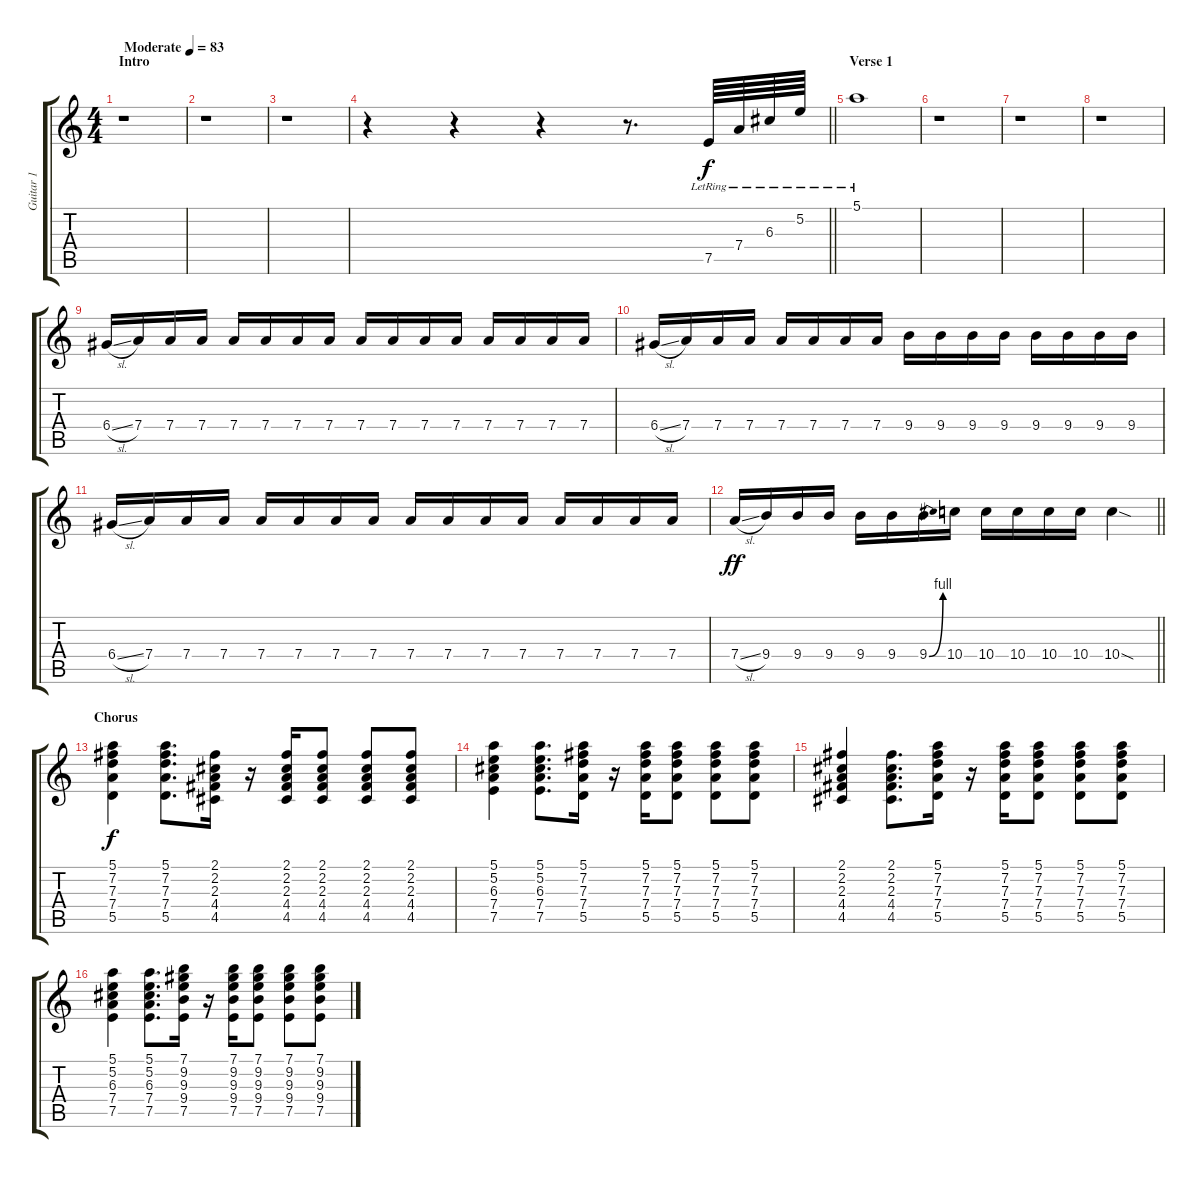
\track ("Guitar 1" "Guitar 1") {instrument overdrivenguitar}
\staff {score tabs}
\tuning (E4 B3 G3 D3 A2 E2) {hide}
\ts (4 4)
\section ("" "Intro")
\tempo (83 "Moderate")
\clef g2
\ks c
r.1{dy f instrument overdrivenguitar} |
r.1 |
r.1 |
\barLineRight lightlight
r.4 r.4 r.4 r.8{d} 7.5{lr}.64 7.4{lr}.64 6.3{lr}.64 5.2{lr}.64 |
\section ("" "Verse 1")
5.1{lr}.1 |
r.1 |
r.1 |
r.1 |
6.4{sl}.16{instrument electricguitarmuted} 7.4.16 7.4.16 7.4.16 7.4.16 7.4.16 7.4.16 7.4.16 7.4.16 7.4.16 7.4.16 7.4.16 7.4.16 7.4.16 7.4.16 7.4.16 |
6.4{sl}.16 7.4.16 7.4.16 7.4.16 7.4.16 7.4.16 7.4.16 7.4.16 9.4.16 9.4.16 9.4.16 9.4.16 9.4.16 9.4.16 9.4.16 9.4.16 |
6.4{sl}.16 7.4.16 7.4.16 7.4.16 7.4.16 7.4.16 7.4.16 7.4.16 7.4.16 7.4.16 7.4.16 7.4.16 7.4.16 7.4.16 7.4.16 7.4.16 |
\barLineRight lightlight
7.4{sl}.16{dy ff instrument overdrivenguitar} 9.4.16 9.4.16 9.4.16 9.4.16 9.4.16 9.4{be (bend 0 0 60 4)}.16 10.4.16 10.4.16 10.4.16 10.4.16 10.4.16 10.4{sod}.4 |
\section ("" "Chorus")
(5.1 7.2 7.3 7.4 5.5).4{dy f} (5.1 7.2 7.3 7.4 5.5).8{d} (2.1 2.2 2.3 4.4 4.5).16 r.16 (2.1 2.2 2.3 4.4 4.5).16 (2.1 2.2 2.3 4.4 4.5).8 (2.1 2.2 2.3 4.4 4.5).8 (2.1 2.2 2.3 4.4 4.5).8 |
(5.1 5.2 6.3 7.4 7.5).4 (5.1 5.2 6.3 7.4 7.5).8{d} (5.1 7.2 7.3 7.4 5.5).16 r.16 (5.1 7.2 7.3 7.4 5.5).16 (5.1 7.2 7.3 7.4 5.5).8 (5.1 7.2 7.3 7.4 5.5).8 (5.1 7.2 7.3 7.4 5.5).8 |
(2.1 2.2 2.3 4.4 4.5).4 (2.1 2.2 2.3 4.4 4.5).8{d} (5.1 7.2 7.3 7.4 5.5).16 r.16 (5.1 7.2 7.3 7.4 5.5).16 (5.1 7.2 7.3 7.4 5.5).8 (5.1 7.2 7.3 7.4 5.5).8 (5.1 7.2 7.3 7.4 5.5).8 |
(5.1 5.2 6.3 7.4 7.5).4 (5.1 5.2 6.3 7.4 7.5).8{d} (7.1 9.2 9.3 9.4 7.5).16 r.16 (7.1 9.2 9.3 9.4 7.5).16 (7.1 9.2 9.3 9.4 7.5).8 (7.1 9.2 9.3 9.4 7.5).8 (7.1 9.2 9.3 9.4 7.5).8
